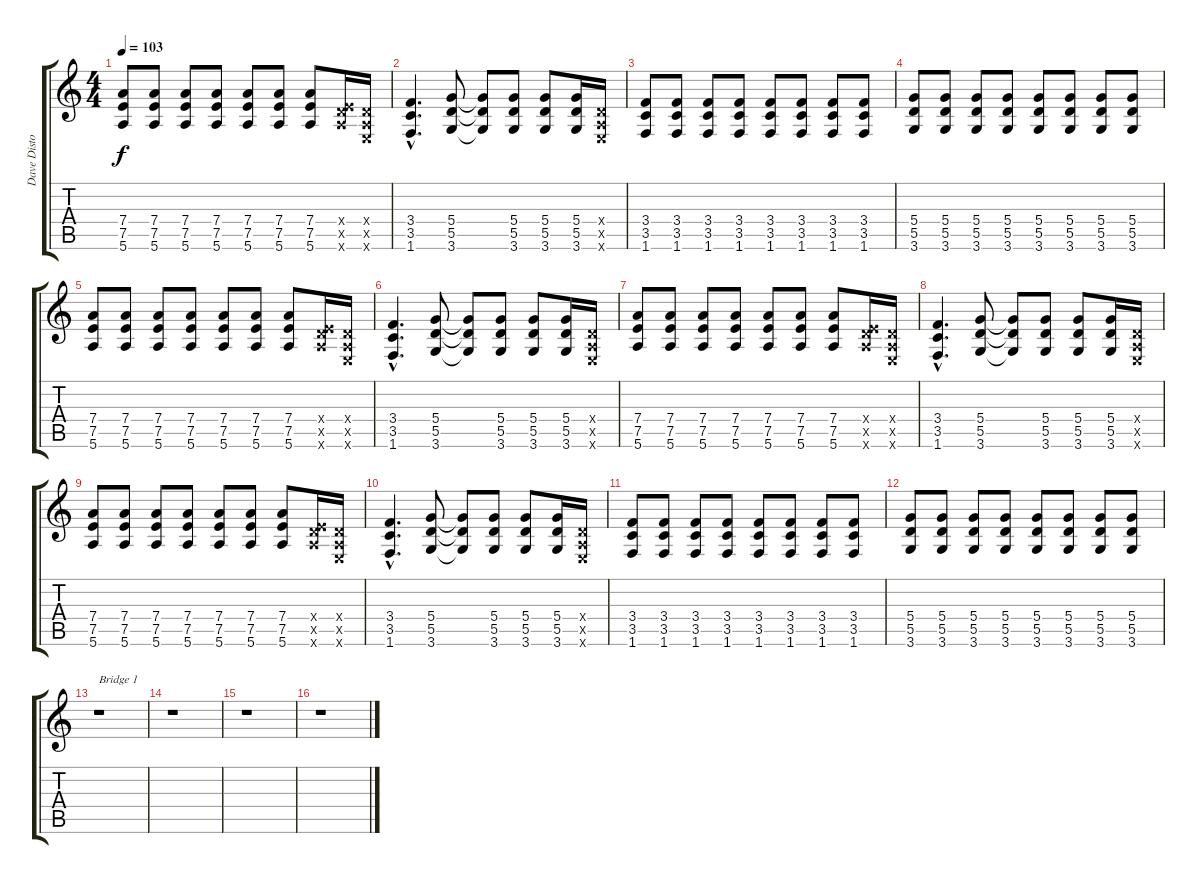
\track ("Dave Distortion" "Dave Disto") {instrument distortionguitar}
\staff {score tabs}
\tuning (E4 B3 G3 D3 A2 E2) {hide}
\ts (4 4)
\tempo 103
\clef g2
\ks c
(7.4 7.5 5.6).8{dy f} (7.4 7.5 5.6).8 (7.4 7.5 5.6).8 (7.4 7.5 5.6).8 (7.4 7.5 5.6).8 (7.4 7.5 5.6).8 (7.4 7.5 5.6).8 (0.4{x} 7.5{x} 5.6{x}).16 (0.4{x} 0.5{x} 0.6{x}).16 |
(3.4{hac} 3.5{hac} 1.6{hac}).4{d} (5.4 5.5 3.6).8 (5.4{t} 5.5{t} 3.6{t}).8 (5.4 5.5 3.6).8 (5.4 5.5 3.6).8 (5.4 5.5 3.6).16 (0.4{x} 0.5{x} 0.6{x}).16 |
(3.4 3.5 1.6).8 (3.4 3.5 1.6).8 (3.4 3.5 1.6).8 (3.4 3.5 1.6).8 (3.4 3.5 1.6).8 (3.4 3.5 1.6).8 (3.4 3.5 1.6).8 (3.4 3.5 1.6).8 |
(5.4 5.5 3.6).8 (5.4 5.5 3.6).8 (5.4 5.5 3.6).8 (5.4 5.5 3.6).8 (5.4 5.5 3.6).8 (5.4 5.5 3.6).8 (5.4 5.5 3.6).8 (5.4 5.5 3.6).8 |
(7.4 7.5 5.6).8 (7.4 7.5 5.6).8 (7.4 7.5 5.6).8 (7.4 7.5 5.6).8 (7.4 7.5 5.6).8 (7.4 7.5 5.6).8 (7.4 7.5 5.6).8 (0.4{x} 7.5{x} 5.6{x}).16 (0.4{x} 0.5{x} 0.6{x}).16 |
(3.4{hac} 3.5{hac} 1.6{hac}).4{d} (5.4 5.5 3.6).8 (5.4{t} 5.5{t} 3.6{t}).8 (5.4 5.5 3.6).8 (5.4 5.5 3.6).8 (5.4 5.5 3.6).16 (0.4{x} 0.5{x} 0.6{x}).16 |
(7.4 7.5 5.6).8 (7.4 7.5 5.6).8 (7.4 7.5 5.6).8 (7.4 7.5 5.6).8 (7.4 7.5 5.6).8 (7.4 7.5 5.6).8 (7.4 7.5 5.6).8 (0.4{x} 7.5{x} 5.6{x}).16 (0.4{x} 0.5{x} 0.6{x}).16 |
(3.4{hac} 3.5{hac} 1.6{hac}).4{d} (5.4 5.5 3.6).8 (5.4{t} 5.5{t} 3.6{t}).8 (5.4 5.5 3.6).8 (5.4 5.5 3.6).8 (5.4 5.5 3.6).16 (0.4{x} 0.5{x} 0.6{x}).16 |
(7.4 7.5 5.6).8 (7.4 7.5 5.6).8 (7.4 7.5 5.6).8 (7.4 7.5 5.6).8 (7.4 7.5 5.6).8 (7.4 7.5 5.6).8 (7.4 7.5 5.6).8 (0.4{x} 7.5{x} 5.6{x}).16 (0.4{x} 0.5{x} 0.6{x}).16 |
(3.4{hac} 3.5{hac} 1.6{hac}).4{d} (5.4 5.5 3.6).8 (5.4{t} 5.5{t} 3.6{t}).8 (5.4 5.5 3.6).8 (5.4 5.5 3.6).8 (5.4 5.5 3.6).16 (0.4{x} 0.5{x} 0.6{x}).16 |
(3.4 3.5 1.6).8 (3.4 3.5 1.6).8 (3.4 3.5 1.6).8 (3.4 3.5 1.6).8 (3.4 3.5 1.6).8 (3.4 3.5 1.6).8 (3.4 3.5 1.6).8 (3.4 3.5 1.6).8 |
(5.4 5.5 3.6).8 (5.4 5.5 3.6).8 (5.4 5.5 3.6).8 (5.4 5.5 3.6).8 (5.4 5.5 3.6).8 (5.4 5.5 3.6).8 (5.4 5.5 3.6).8 (5.4 5.5 3.6).8 |
r.1{txt "Bridge 1"} |
r.1 |
r.1 |
r.1
